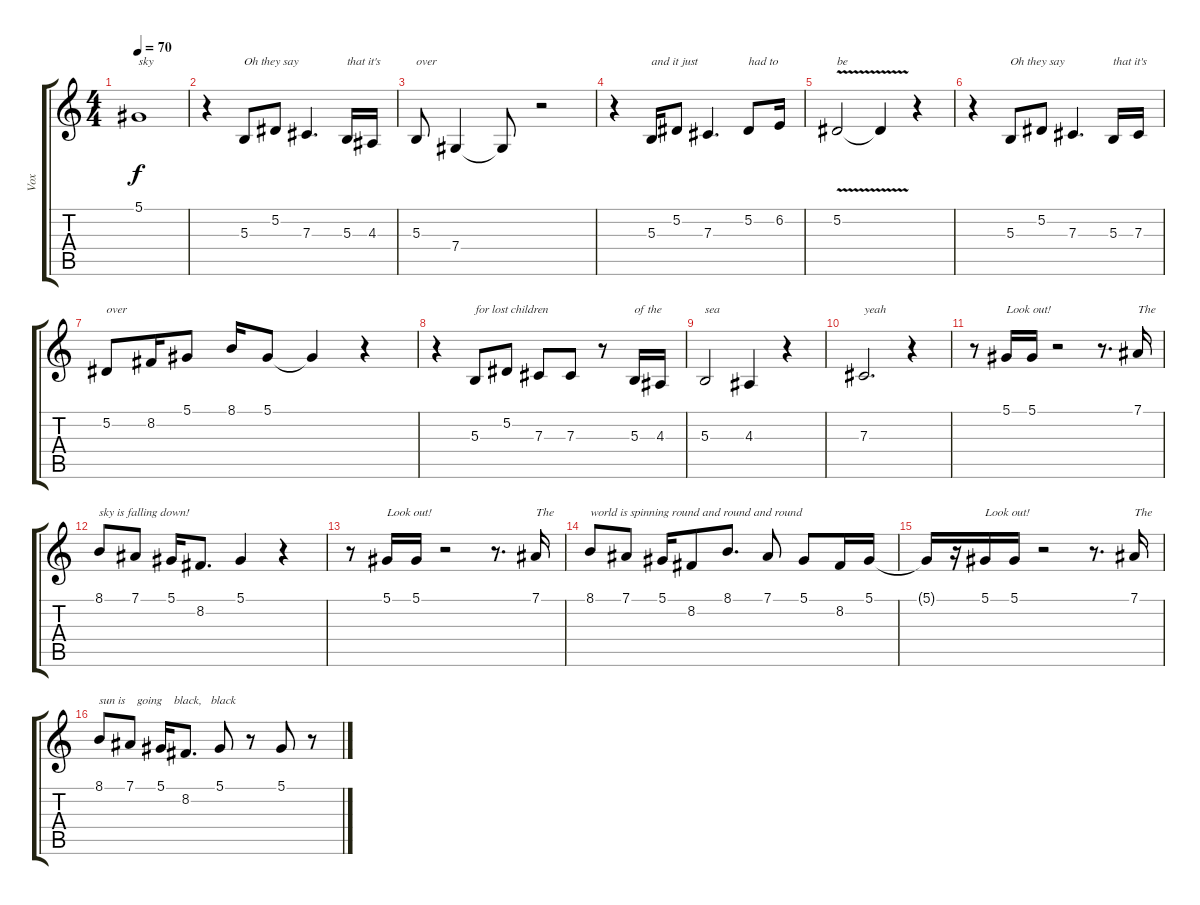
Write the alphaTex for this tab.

\track ("Vox" "Vox") {instrument englishhorn}
\staff {score tabs}
\tuning (Eb4 Bb3 Gb3 Db3 Ab2 Eb2) {hide}
\ts (4 4)
\tempo 70
\clef g2
\ks c
5.1{t}.1{txt "sky" dy f} |
r.4 5.3.8{txt "Oh they say" volume 13} 5.2.8 7.3.4{d} 5.3.16{txt "that it's"} 4.3.16 |
5.3.8{txt "over"} 7.4.4 7.4{t}.8 r.2 |
r.4 5.3.16{txt "and it just"} 5.2.8 7.3.4{d} 5.2.8{txt "had to "} 6.2.16 |
5.2{v}.2{txt "be"} 5.2{t}.4 r.4 |
r.4 5.3.8{txt "Oh they say"} 5.2.8 7.3.4{d} 5.3.16{txt "that it's"} 7.3.16 |
5.2.8{txt "over"} 8.2.16 5.1.8 8.1.16 5.1.8 5.1{t}.4 r.4 |
r.4 5.3.8{txt "for lost children"} 5.2.8 7.3.8 7.3.8 r.8 5.3.16{txt "of the"} 4.3.16 |
5.3.2{txt "sea"} 4.3.4 r.4 |
7.3.2{d txt "yeah"} r.4 |
r.8 5.1.16{txt "Look out!"} 5.1.16 r.2 r.8{d} 7.1.16{txt "The"} |
8.1.8{txt "sky is falling down!"} 7.1.8 5.1.16 8.2.8{d} 5.1.4 r.4 |
r.8 5.1.16{txt "Look out!"} 5.1.16 r.2 r.8{d} 7.1.16{txt "The"} |
8.1.8{txt "world is spinning round and round and round"} 7.1.8 5.1.16 8.2.8 8.1.8{d} 7.1.8 5.1.8 8.2.16 5.1.16 |
5.1{t}.16 r.16 5.1.16{txt "Look out!"} 5.1.16 r.2 r.8{d} 7.1.16{txt "The"} |
8.1.8{txt "sun is    going    black,   black"} 7.1.8 5.1.16 8.2.8{d} 5.1.8 r.8 5.1.8 r.8
